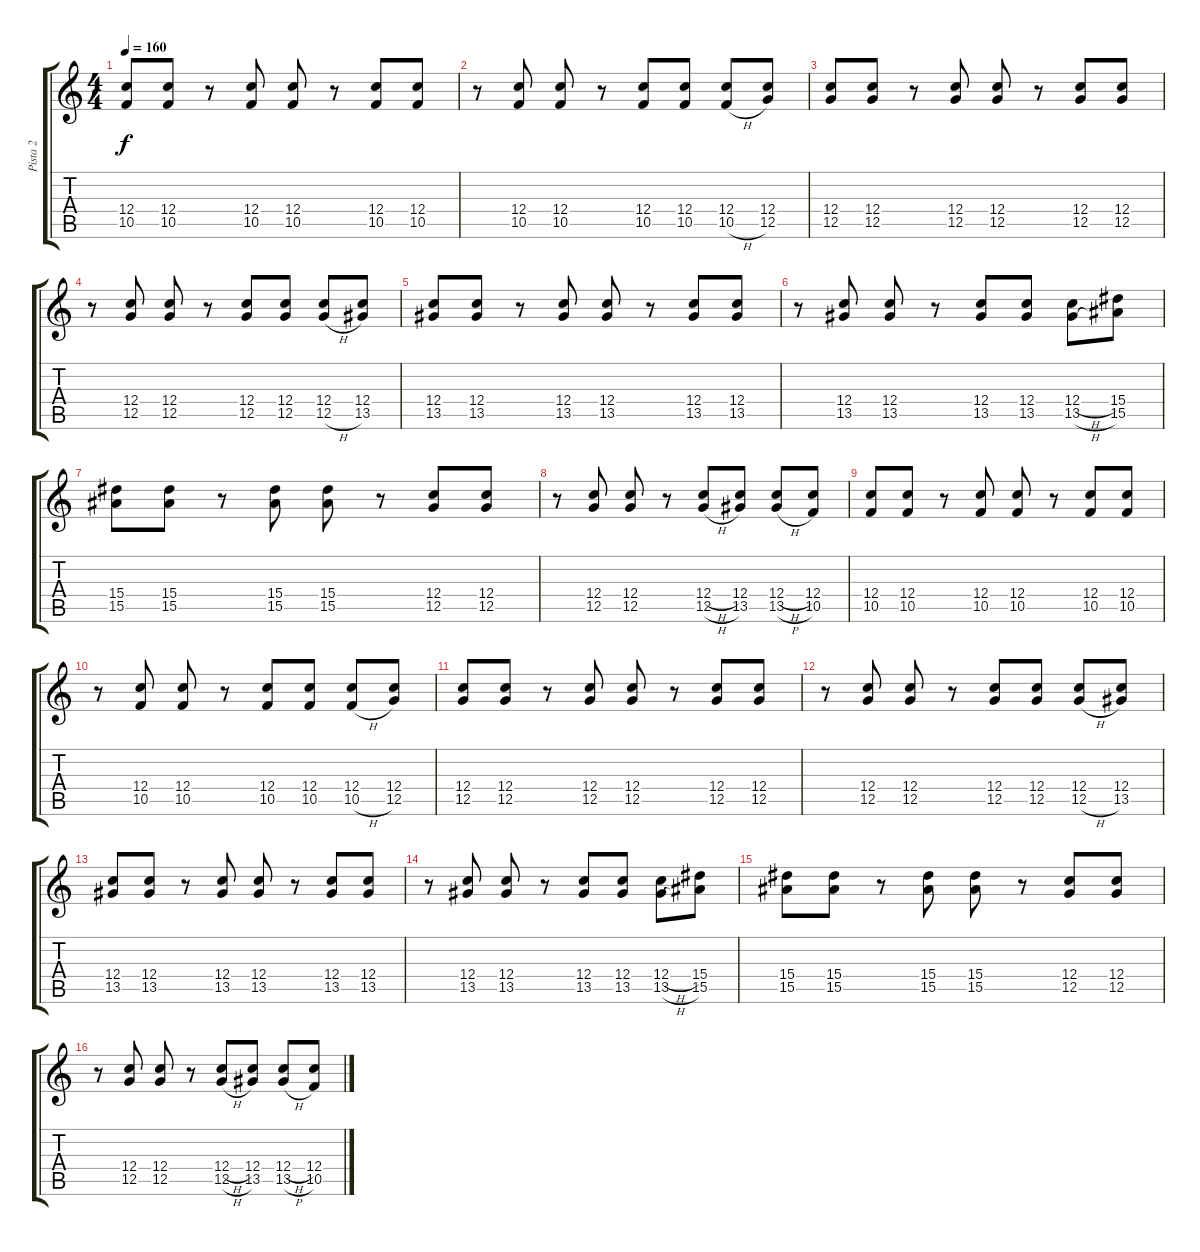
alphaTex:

\track ("Pista 2" "Pista 2") {instrument distortionguitar}
\staff {score tabs}
\tuning (D4 A3 F3 C3 G2 C2) {hide}
\ts (4 4)
\tempo 160
\clef g2
\ks c
(12.4 10.5).8{dy f} (12.4 10.5).8 r.8 (12.4 10.5).8 (12.4 10.5).8 r.8 (12.4 10.5).8 (12.4 10.5).8 |
r.8 (12.4 10.5).8 (12.4 10.5).8 r.8 (12.4 10.5).8 (12.4 10.5).8 (12.4 10.5{h}).8 (12.4 12.5).8 |
(12.4 12.5).8 (12.4 12.5).8 r.8 (12.4 12.5).8 (12.4 12.5).8 r.8 (12.4 12.5).8 (12.4 12.5).8 |
r.8 (12.4 12.5).8 (12.4 12.5).8 r.8 (12.4 12.5).8 (12.4 12.5).8 (12.4 12.5{h}).8 (12.4 13.5).8 |
(12.4 13.5).8 (12.4 13.5).8 r.8 (12.4 13.5).8 (12.4 13.5).8 r.8 (12.4 13.5).8 (12.4 13.5).8 |
r.8 (12.4 13.5).8 (12.4 13.5).8 r.8 (12.4 13.5).8 (12.4 13.5).8 (12.4{h} 13.5{h}).8 (15.4 15.5).8 |
(15.4 15.5).8 (15.4 15.5).8 r.8 (15.4 15.5).8 (15.4 15.5).8 r.8 (12.4 12.5).8 (12.4 12.5).8 |
r.8 (12.4 12.5).8 (12.4 12.5).8 r.8 (12.4{h} 12.5{h}).8 (12.4 13.5).8 (12.4{h} 13.5{h}).8 (12.4 10.5).8 |
(12.4 10.5).8 (12.4 10.5).8 r.8 (12.4 10.5).8 (12.4 10.5).8 r.8 (12.4 10.5).8 (12.4 10.5).8 |
r.8 (12.4 10.5).8 (12.4 10.5).8 r.8 (12.4 10.5).8 (12.4 10.5).8 (12.4 10.5{h}).8 (12.4 12.5).8 |
(12.4 12.5).8 (12.4 12.5).8 r.8 (12.4 12.5).8 (12.4 12.5).8 r.8 (12.4 12.5).8 (12.4 12.5).8 |
r.8 (12.4 12.5).8 (12.4 12.5).8 r.8 (12.4 12.5).8 (12.4 12.5).8 (12.4 12.5{h}).8 (12.4 13.5).8 |
(12.4 13.5).8 (12.4 13.5).8 r.8 (12.4 13.5).8 (12.4 13.5).8 r.8 (12.4 13.5).8 (12.4 13.5).8 |
r.8 (12.4 13.5).8 (12.4 13.5).8 r.8 (12.4 13.5).8 (12.4 13.5).8 (12.4{h} 13.5{h}).8 (15.4 15.5).8 |
(15.4 15.5).8 (15.4 15.5).8 r.8 (15.4 15.5).8 (15.4 15.5).8 r.8 (12.4 12.5).8 (12.4 12.5).8 |
r.8 (12.4 12.5).8 (12.4 12.5).8 r.8 (12.4{h} 12.5{h}).8 (12.4 13.5).8 (12.4{h} 13.5{h}).8 (12.4 10.5).8
